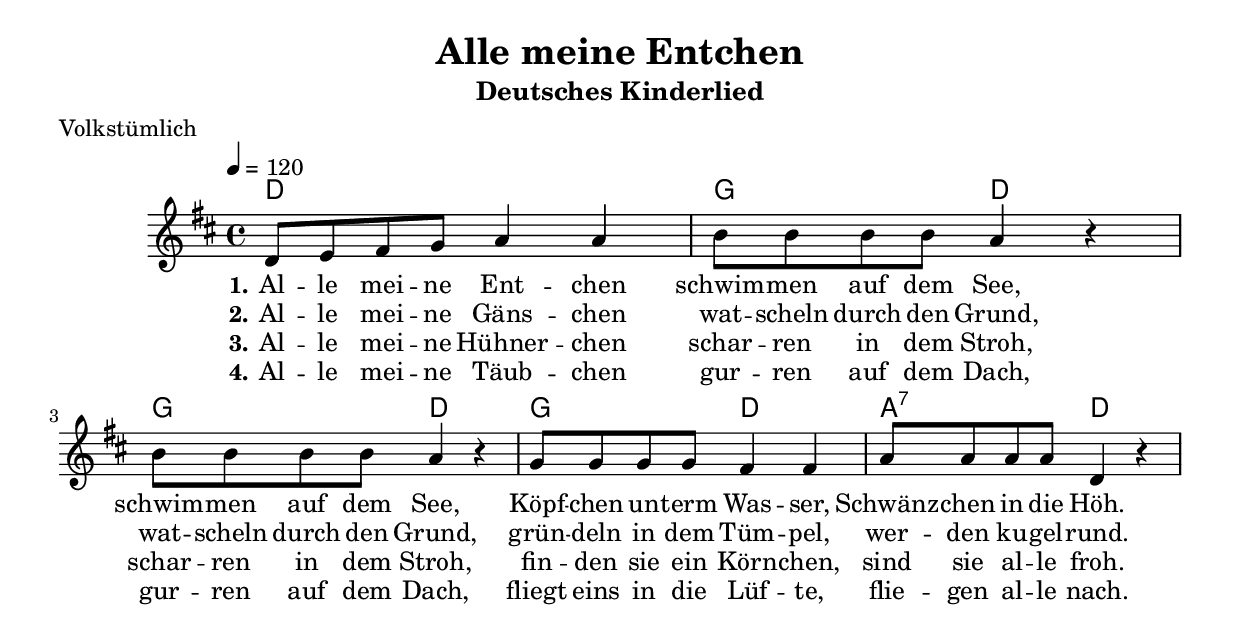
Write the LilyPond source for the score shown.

\version "2.12.3"

\include "deutsch.ly"

\header {
  title = "Alle meine Entchen"
  subtitle = "Deutsches Kinderlied"
  meter = "Volkstümlich"
}

\paper {
  #(set-paper-size "a4")
}

global = {
  \tempo 4=120
  \key d \major
  \time 4/4
}

chordNames = \chordmode {
  \global
d1 g2 d2 g2 d2 g d a:7 d
  
}

melody = \relative c' {
  \global
d8 e fis g a4 a h8 h h h a4 r4 h8 h h h a4 r4 g8 g g g fis4 fis a8 a a a d,4 r4
  
}

verseOne = \lyricmode {
  \set stanza = "1."
Al -- le mei -- ne Ent -- chen schwim -- men auf dem See, schwim -- men auf dem See, Köpf -- chen un -- term Was -- ser, Schwänz -- chen in die Höh.
  
}

verseTwo = \lyricmode {
  \set stanza = "2."
 Al -- le mei -- ne Gäns -- chen wat -- scheln durch den Grund, wat -- scheln durch den Grund, grün -- deln in dem Tüm -- pel, wer -- den ku -- gel -- rund.
  
}

verseThree = \lyricmode {
  \set stanza = "3."
  Al -- le mei -- ne Hühner -- chen schar -- ren in dem Stroh, schar -- ren in dem Stroh, fin -- den sie ein Körn -- chen, sind sie al -- le froh.
  
}

verseFour = \lyricmode {
  \set stanza = "4."
 Al -- le mei -- ne Täub -- chen gur -- ren auf dem Dach, gur -- ren auf dem Dach, fliegt eins in die Lüf -- te, flie -- gen al -- le nach.
  
}

\score {
  <<
    \new ChordNames \chordNames
    \new Staff \with {
      % \consists "Ambitus_engraver"
    } { \melody }
    \addlyrics { \verseOne }
    \addlyrics { \verseTwo }
    \addlyrics { \verseThree }
    \addlyrics { \verseFour }
  >>
  \layout { }
  \midi { }
}
